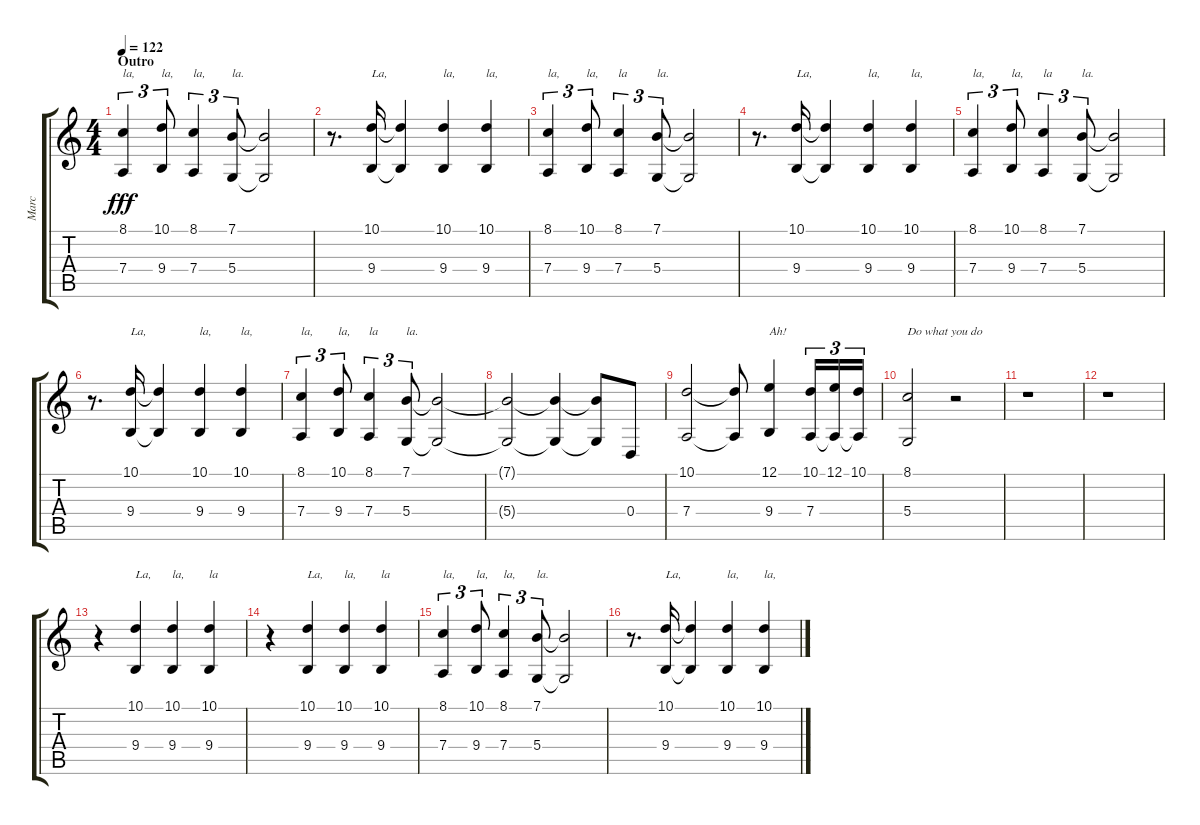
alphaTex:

\track ("Marc" "Marc") {instrument altosax}
\staff {score tabs}
\tuning (E4 B3 G3 D3 A2 E2) {hide}
\ts (4 4)
\section ("" "Outro")
\tempo 122
\clef g2
\ks c
(8.1 7.4).4{tu (3 2) txt "la," dy fff} (10.1 9.4).8{tu (3 2) txt "la,"} (8.1 7.4).4{tu (3 2) txt "la,"} (7.1 5.4).8{tu (3 2) txt "la."} (7.1{t} 5.4{t}).2 |
r.8{d} (10.1 9.4).16{txt "La,"} (10.1{t} 9.4{t}).4 (10.1 9.4).4{txt "la,"} (10.1 9.4).4{txt "la,"} |
(8.1 7.4).4{tu (3 2) txt "la,"} (10.1 9.4).8{tu (3 2) txt "la,"} (8.1 7.4).4{tu (3 2) txt "la"} (7.1 5.4).8{tu (3 2) txt "la."} (7.1{t} 5.4{t}).2 |
r.8{d} (10.1 9.4).16{txt "La,"} (10.1{t} 9.4{t}).4 (10.1 9.4).4{txt "la,"} (10.1 9.4).4{txt "la,"} |
(8.1 7.4).4{tu (3 2) txt "la,"} (10.1 9.4).8{tu (3 2) txt "la,"} (8.1 7.4).4{tu (3 2) txt "la"} (7.1 5.4).8{tu (3 2) txt "la."} (7.1{t} 5.4{t}).2 |
r.8{d} (10.1 9.4).16{txt "La,"} (10.1{t} 9.4{t}).4 (10.1 9.4).4{txt "la,"} (10.1 9.4).4{txt "la,"} |
(8.1 7.4).4{tu (3 2) txt "la,"} (10.1 9.4).8{tu (3 2) txt "la,"} (8.1 7.4).4{tu (3 2) txt "la"} (7.1 5.4).8{tu (3 2) txt "la."} (7.1{t} 5.4{t}).2 |
(7.1{t} 5.4{t}).2 (7.1{t} 5.4{t}).4 (7.1{t} 5.4{t}).8 0.4.8 |
(10.1 7.4).2 (10.1{t} 7.4{t}).8 (12.1 9.4).4{txt "Ah!"} (10.1 7.4).16{tu (3 2)} (12.1 7.4{t}).16{tu (3 2)} (10.1 7.4{t}).16{tu (3 2)} |
(8.1 5.4).2{txt "Do what you do"} r.2 |
r.1 |
r.1 |
r.4 (10.1 9.4).4{txt "La,"} (10.1 9.4).4{txt "la,"} (10.1 9.4).4{txt "la"} |
r.4 (10.1 9.4).4{txt "La,"} (10.1 9.4).4{txt "la,"} (10.1 9.4).4{txt "la"} |
(8.1 7.4).4{tu (3 2) txt "la,"} (10.1 9.4).8{tu (3 2) txt "la,"} (8.1 7.4).4{tu (3 2) txt "la,"} (7.1 5.4).8{tu (3 2) txt "la."} (7.1{t} 5.4{t}).2 |
r.8{d} (10.1 9.4).16{txt "La,"} (10.1{t} 9.4{t}).4 (10.1 9.4).4{txt "la,"} (10.1 9.4).4{txt "la,"}
